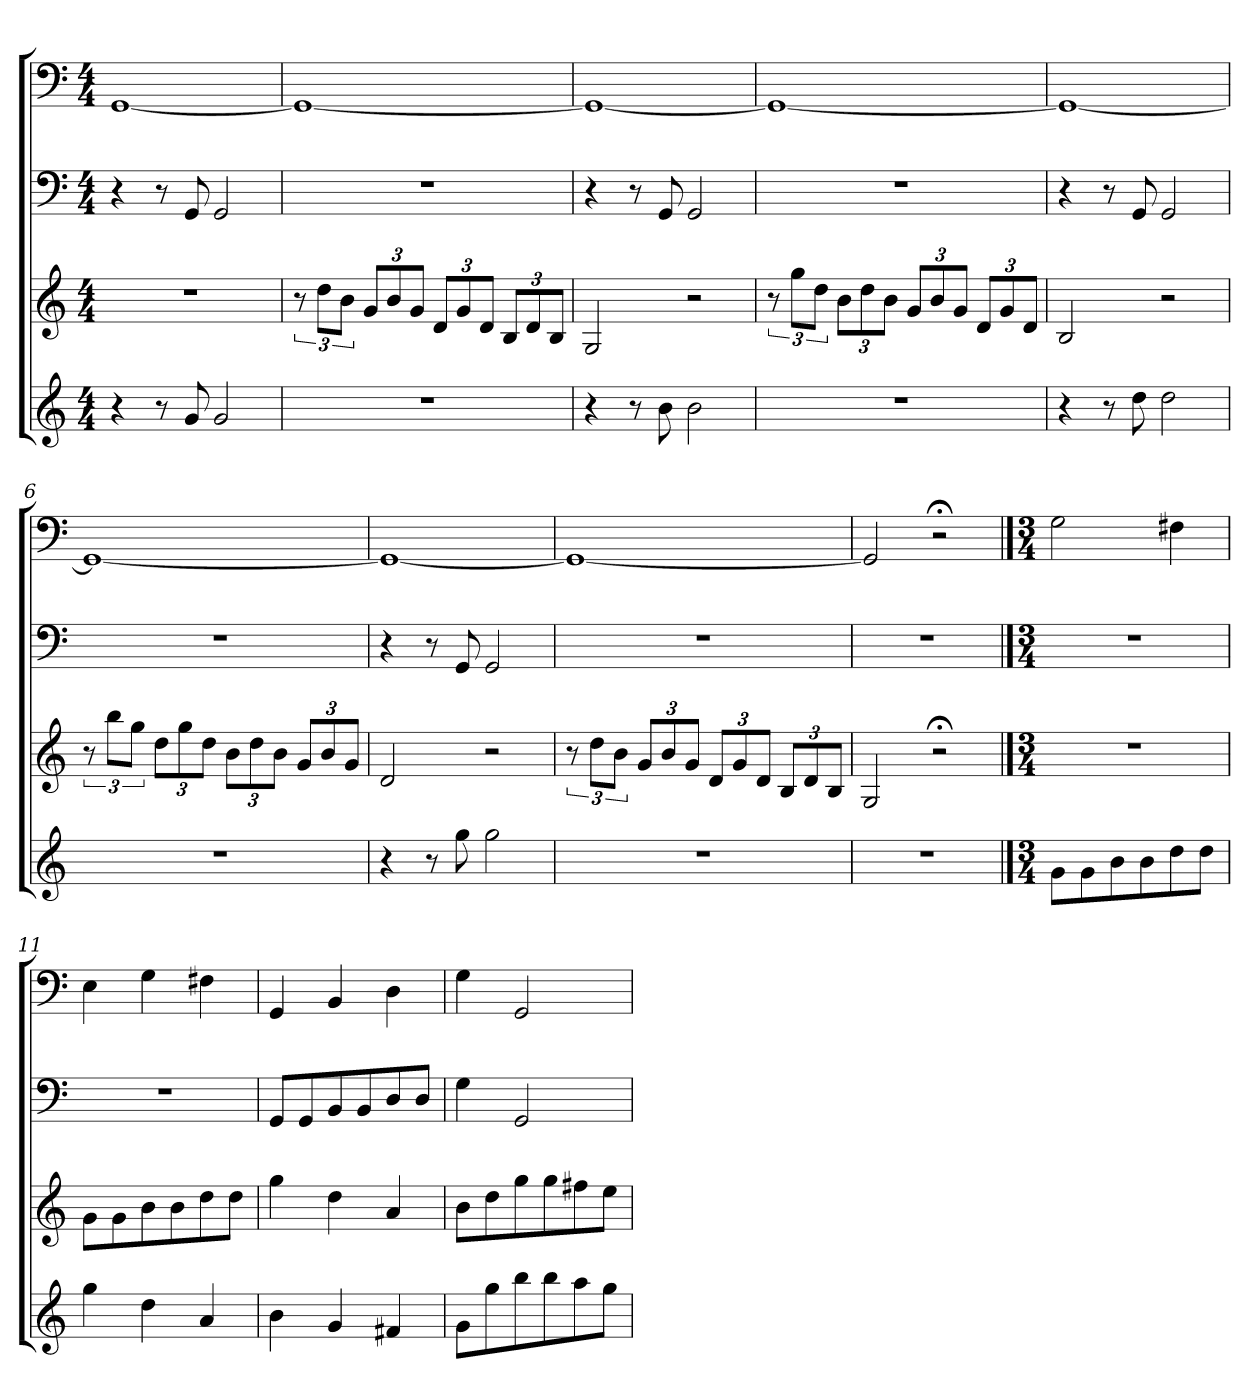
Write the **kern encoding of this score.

**kern	**kern	**kern	**kern
*part4	*part3	*part2	*part1
*staff4	*staff3	*staff2	*staff1
*clefG2	*clefG2	*clefF4	*clefF4
*k[]	*k[]	*k[]	*k[]
*C:	*C:	*C:	*C:
*M4/4	*M4/4	*M4/4	*M4/4
=1	=1	=1	=1
4r	1r	4r	[1GG/
8r	.	8r	.
8g/	.	8GG/	.
2g/	.	2GG/	.
=2	=2	=2	=2
1r	12r	1r	1GG/_
.	12dd\L	.	.
.	12b\J	.	.
.	12g/L	.	.
.	12b/	.	.
.	12g/J	.	.
.	12d/L	.	.
.	12g/	.	.
.	12d/J	.	.
.	12B/L	.	.
.	12d/	.	.
.	12B/J	.	.
=3	=3	=3	=3
4r	2G/	4r	1GG/_
8r	.	8r	.
8b\	.	8GG/	.
2b\	2r	2GG/	.
=4	=4	=4	=4
1r	12r	1r	1GG/_
.	12gg\L	.	.
.	12dd\J	.	.
.	12b\L	.	.
.	12dd\	.	.
.	12b\J	.	.
.	12g/L	.	.
.	12b/	.	.
.	12g/J	.	.
.	12d/L	.	.
.	12g/	.	.
.	12d/J	.	.
=5	=5	=5	=5
4r	2B/	4r	1GG/_
8r	.	8r	.
8dd\	.	8GG/	.
2dd\	2r	2GG/	.
=6	=6	=6	=6
1r	12r	1r	1GG/_
.	12bb\L	.	.
.	12gg\J	.	.
.	12dd\L	.	.
.	12gg\	.	.
.	12dd\J	.	.
.	12b\L	.	.
.	12dd\	.	.
.	12b\J	.	.
.	12g/L	.	.
.	12b/	.	.
.	12g/J	.	.
=7	=7	=7	=7
4r	2d/	4r	1GG/_
8r	.	8r	.
8gg\	.	8GG/	.
2gg\	2r	2GG/	.
=8	=8	=8	=8
1r	12r	1r	1GG/_
.	12dd\L	.	.
.	12b\J	.	.
.	12g/L	.	.
.	12b/	.	.
.	12g/J	.	.
.	12d/L	.	.
.	12g/	.	.
.	12d/J	.	.
.	12B/L	.	.
.	12d/	.	.
.	12B/J	.	.
=9	=9	=9	=9
1r	2G/	1r	2GG/]
.	2r;<	.	2r;<
==10	==10	==10	==10
*M3/4	*M3/4	*M3/4	*M3/4
8g\L	2.r	2.r	2G\
8g\	.	.	.
8b\	.	.	.
8b\	.	.	.
8dd\	.	.	4F#X\
8dd\J	.	.	.
=11	=11	=11	=11
4gg\	8g\L	2.r	4E\
.	8g\	.	.
4dd\	8b\	.	4G\
.	8b\	.	.
4a/	8dd\	.	4F#X\
.	8dd\J	.	.
=12	=12	=12	=12
4b\	4gg\	8GG/L	4GG/
.	.	8GG/	.
4g/	4dd\	8BB/	4BB/
.	.	8BB/	.
4f#X/	4a/	8D/	4D\
.	.	8D/J	.
=13	=13	=13	=13
8g\L	8b\L	4G\	4G\
8gg\	8dd\	.	.
8bb\	8gg\	2GG/	2GG/
8bb\	8gg\	.	.
8aa\	8ff#X\	.	.
8gg\J	8ee\J	.	.
=	=	=	=
*-	*-	*-	*-
